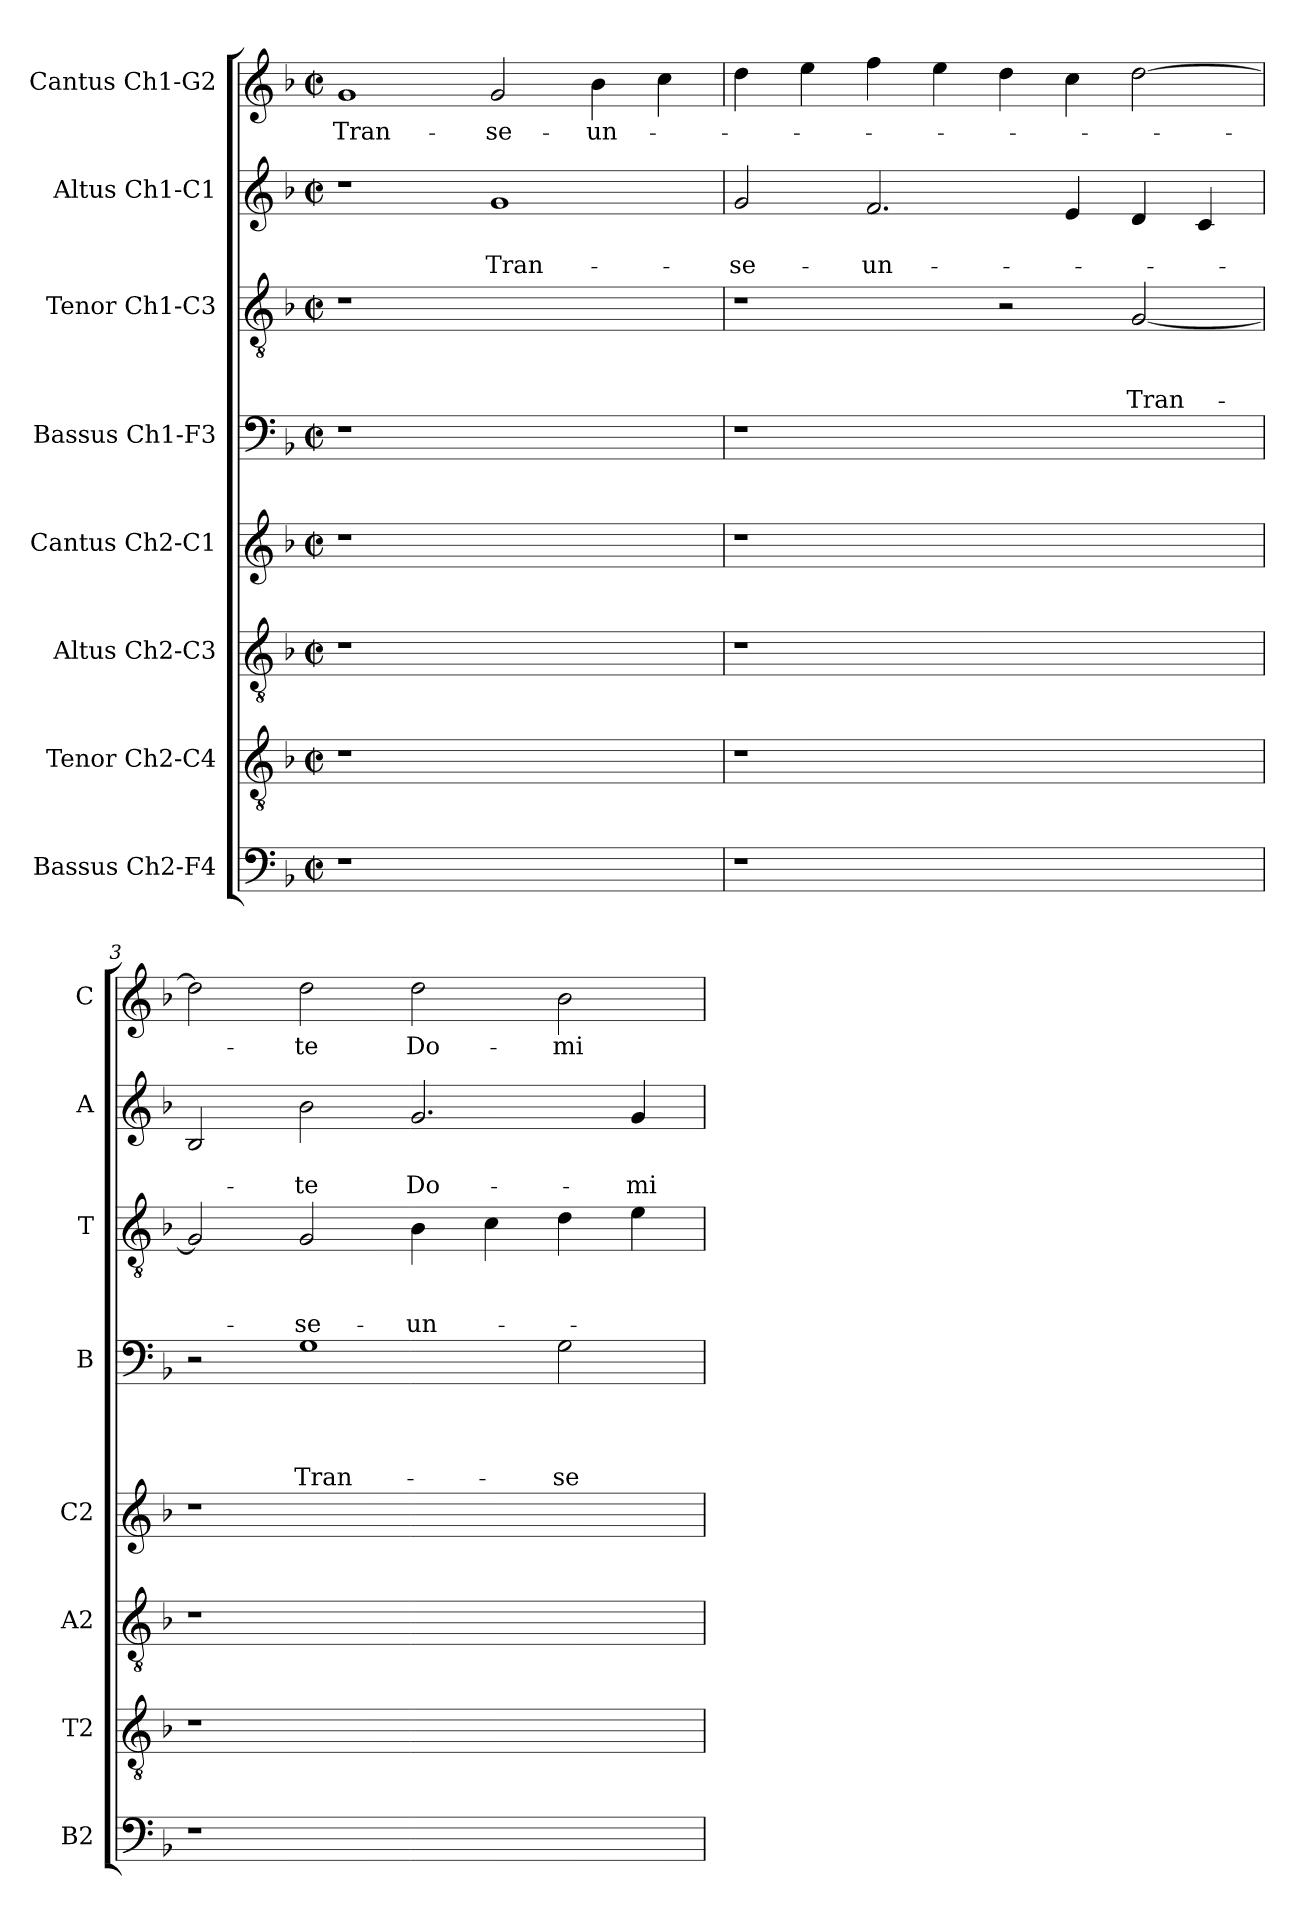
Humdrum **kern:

**kern	**kern	**kern	**kern	**kern	**text	**text	**text	**text	**kern	**text	**text	**text	**kern	**text	**text	**kern	**text
*part8	*part7	*part6	*part5	*part4	*part4	*part4	*part4	*part4	*part3	*part3	*part3	*part3	*part2	*part2	*part2	*part1	*part1
*staff8	*staff7	*staff6	*staff5	*staff4	*staff4	*staff4	*staff4	*staff4	*staff3	*staff3	*staff3	*staff3	*staff2	*staff2	*staff2	*staff1	*staff1
*I"Bassus Ch2-F4	*I"Tenor Ch2-C4	*I"Altus Ch2-C3	*I"Cantus Ch2-C1	*I"Bassus Ch1-F3	*	*	*	*	*I"Tenor Ch1-C3	*	*	*	*I"Altus Ch1-C1	*	*	*I"Cantus Ch1-G2	*
*I'B2	*I'T2	*I'A2	*I'C2	*I'B	*	*	*	*	*I'T	*	*	*	*I'A	*	*	*I'C	*
*clefF4	*clefGv2	*clefGv2	*clefG2	*clefF4	*	*	*	*	*clefGv2	*	*	*	*clefG2	*	*	*clefG2	*
*k[b-]	*k[b-]	*k[b-]	*k[b-]	*k[b-]	*	*	*	*	*k[b-]	*	*	*	*k[b-]	*	*	*k[b-]	*
*F:	*F:	*F:	*F:	*F:	*	*	*	*	*F:	*	*	*	*F:	*	*	*F:	*
*M2/2	*M2/2	*M2/2	*M2/2	*M2/2	*	*	*	*	*M2/2	*	*	*	*M2/2	*	*	*M2/2	*
*met(c|)	*met(c|)	*met(c|)	*met(c|)	*met(c|)	*	*	*	*	*met(c|)	*	*	*	*met(c|)	*	*	*met(c|)	*
=1	=1	=1	=1	=1	=1	=1	=1	=1	=1	=1	=1	=1	=1	=1	=1	=1	=1
!	!	!	!	!	!	!	!	!	!	!	!	!	!	!	!	!	!LO:LY:b
1r	1r	1r	1r	1r	.	.	.	.	1r	.	.	.	1r	.	.	1g	Tran-
!	!	!	!	!	!	!	!	!	!	!	!	!	!	!	!LO:LY:b	!	!LO:LY:b
1ryy	1ryy	1ryy	1ryy	1ryy	.	.	.	.	1ryy	.	.	.	1g	.	Tran-	2g/	-se-
!	!	!	!	!	!	!	!	!	!	!	!	!	!	!	!	!	!LO:LY:b
.	.	.	.	.	.	.	.	.	.	.	.	.	.	.	.	4b-\	-un-
.	.	.	.	.	.	.	.	.	.	.	.	.	.	.	.	4cc\	.
=2	=2	=2	=2	=2	=2	=2	=2	=2	=2	=2	=2	=2	=2	=2	=2	=2	=2
!	!	!	!	!	!	!	!	!	!	!	!	!	!	!	!LO:LY:b	!	!
1r	1r	1r	1r	1r	.	.	.	.	1r	.	.	.	2g/	.	-se-	4dd\	.
.	.	.	.	.	.	.	.	.	.	.	.	.	.	.	.	4ee\	.
!	!	!	!	!	!	!	!	!	!	!	!	!	!	!	!LO:LY:b	!	!
.	.	.	.	.	.	.	.	.	.	.	.	.	2.f/	.	-un-	4ff\	.
.	.	.	.	.	.	.	.	.	.	.	.	.	.	.	.	4ee\	.
1ryy	1ryy	1ryy	1ryy	1ryy	.	.	.	.	2r	.	.	.	.	.	.	4dd\	.
.	.	.	.	.	.	.	.	.	.	.	.	.	4e/	.	.	4cc\	.
!	!	!	!	!	!	!	!	!	!	!	!	!LO:LY:b	!	!	!	!	!
.	.	.	.	.	.	.	.	.	[2G/	.	.	Tran-	4d/	.	.	[2dd\	.
.	.	.	.	.	.	.	.	.	.	.	.	.	4c/	.	.	.	.
=3	=3	=3	=3	=3	=3	=3	=3	=3	=3	=3	=3	=3	=3	=3	=3	=3	=3
1r	1r	1r	1r	2r	.	.	.	.	2G/]	.	.	.	2B-/	.	.	2dd\]	.
!	!	!	!	!	!	!	!	!LO:LY:b	!	!	!	!LO:LY:b	!	!	!LO:LY:b	!	!LO:LY:b
.	.	.	.	1G	.	.	.	Tran-	2G/	.	.	-se-	2b-\	.	-te	2dd\	-te
!	!	!	!	!	!	!	!	!	!	!	!	!LO:LY:b	!	!	!LO:LY:b	!	!LO:LY:b
1ryy	1ryy	1ryy	1ryy	.	.	.	.	.	4B-\	.	.	-un-	2.g/	.	Do-	2dd\	Do-
.	.	.	.	.	.	.	.	.	4c\	.	.	.	.	.	.	.	.
!	!	!	!	!	!	!	!	!LO:LY:b	!	!	!	!	!	!	!	!	!LO:LY:b
.	.	.	.	2G\	.	.	.	-se-	4d\	.	.	.	.	.	.	2b-\	-mi-
!	!	!	!	!	!	!	!	!	!	!	!	!	!	!	!LO:LY:b	!	!
.	.	.	.	.	.	.	.	.	4e\	.	.	.	4g/	.	-mi-	.	.
=	=	=	=	=	=	=	=	=	=	=	=	=	=	=	=	=	=
*-	*-	*-	*-	*-	*-	*-	*-	*-	*-	*-	*-	*-	*-	*-	*-	*-	*-
